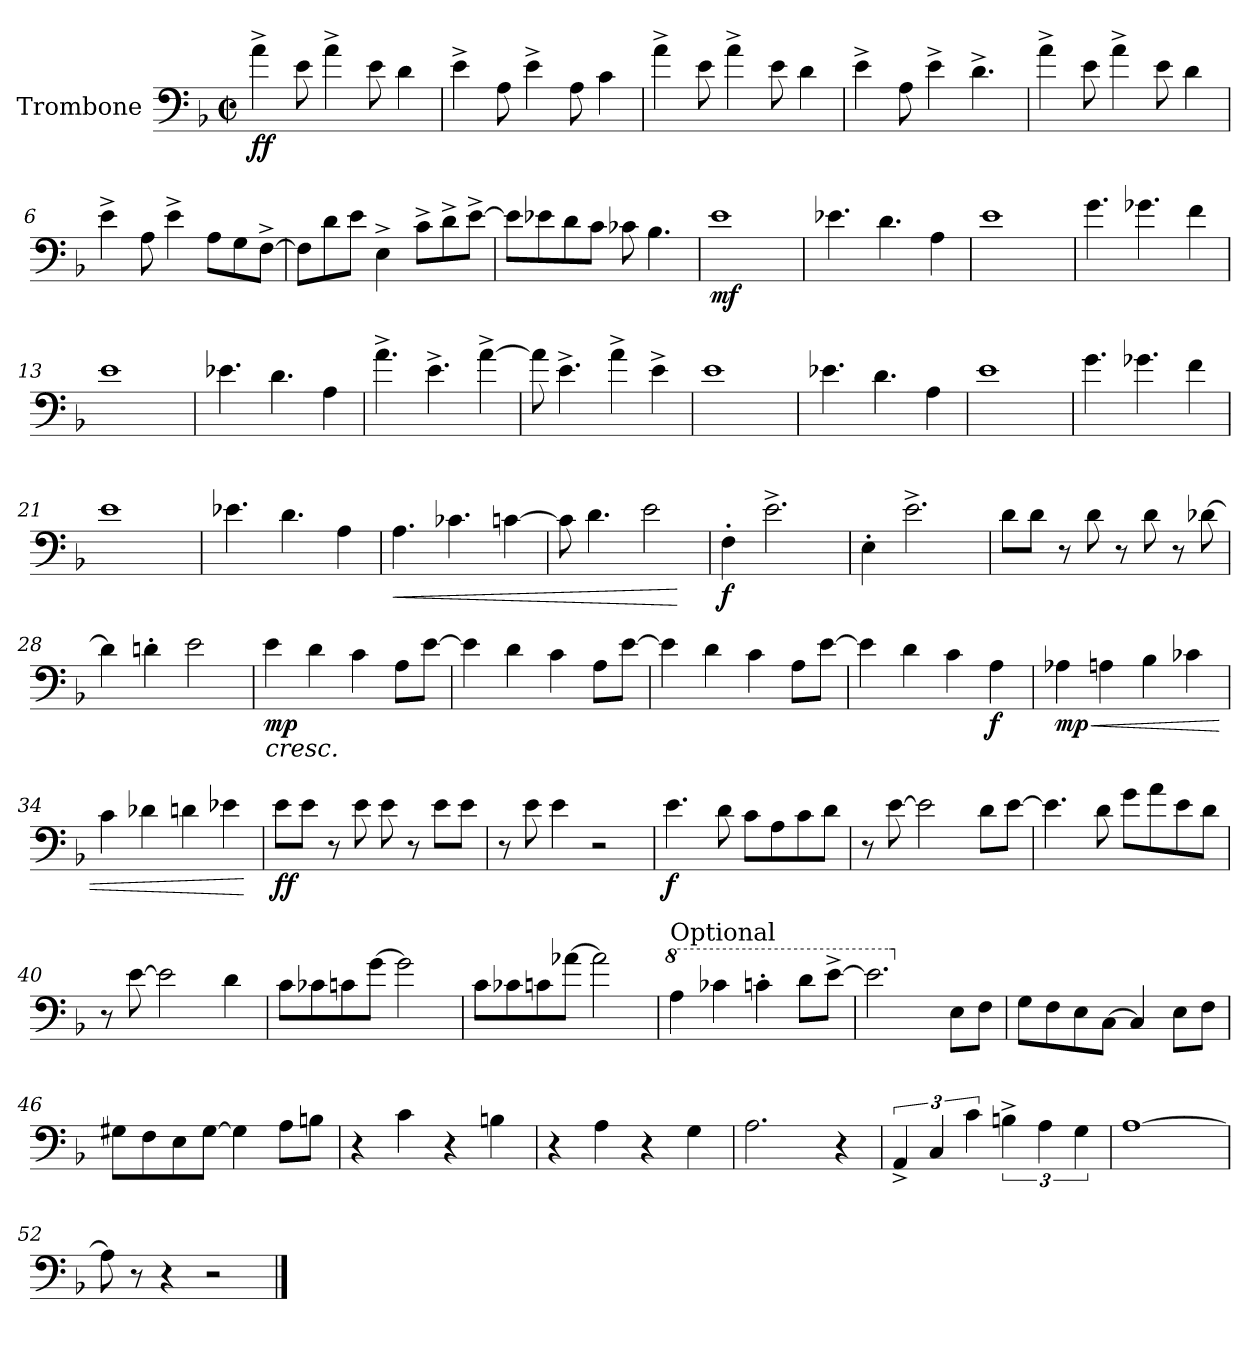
**kern	**dynam
*part1	*part1
*staff1	*staff1
*I"Trombone	*
*I'Tbn.	*
*clefF4	*
*k[b-]	*
*M2/2	*
*met(c|)	*
*MM200	*
=1	=1
!	!LO:DY:b
4a^\	ff
8e\	.
4a^\	.
8e\	.
4d\	.
=2	=2
4e^\	.
8A\	.
4e^\	.
8A\	.
4c\	.
=3	=3
4a^\	.
8e\	.
4a^\	.
8e\	.
4d\	.
=4	=4
4e^\	.
8A\	.
4e^\	.
4.d^\	.
=5	=5
4a^\	.
8e\	.
4a^\	.
8e\	.
4d\	.
=6	=6
4e^\	.
8A\	.
4e^\	.
8A\L	.
8G\	.
[8F^\J	.
!!LO:LB:g=z
=7	=7
8F\L]	.
8d\	.
8e\J	.
4E^\	.
8c^\L	.
8d^\	.
[8e^\J	.
=8	=8
8e\L]	.
8e-X\	.
8d\	.
8c\J	.
8c-X\	.
4.B-\	.
=9	=9
!	!LO:DY:b
1e	mf
=10	=10
4.e-X\	.
4.d\	.
4A\	.
=11	=11
1e	.
=12	=12
4.g\	.
4.g-X\	.
4f\	.
=13	=13
1e	.
=14	=14
4.e-X\	.
4.d\	.
4A\	.
!!LO:LB:g=z
=15	=15
4.a^\	.
4.e^\	.
[4a^\	.
=16	=16
8a\]	.
4.e^\	.
4a^\	.
4e^\	.
=17	=17
1e	.
=18	=18
4.e-X\	.
4.d\	.
4A\	.
=19	=19
1e	.
=20	=20
4.g\	.
4.g-X\	.
4f\	.
=21	=21
1e	.
=22	=22
4.e-X\	.
4.d\	.
4A\	.
=23	=23
!	!LO:HP:b
4.A\	<
4.c-X\	.
[4cn\	.
!!LO:LB:g=z
=24	=24
8c\]	.
4.d\	.
2e\	.
.	[
=25	=25
!	!LO:DY:b
4F'\	f
2.e^\	.
=26	=26
4E'\	.
2.e^\	.
=27	=27
8d\L	.
8d\J	.
8r	.
8d\	.
8r	.
8d\	.
8r	.
[8d-X\	.
=28	=28
4d-\]	.
4dn'\	.
2e\	.
=29	=29
!	!LO:HP:b
!	!LO:DY:n=1:b
4e\	< mp
4d\	.
4c\	.
8A\L	.
[8e\J	.
=30	=30
4e\]	.
4d\	.
4c\	.
8A\L	.
[8e\J	.
=31	=31
4e\]	.
4d\	.
4c\	.
8A\L	.
[8e\J	.
!!LO:LB:g=z
=32	=32
4e\]	.
4d\	.
4c\	.
!	!LO:DY:b
4A\	f
.	[
=33	=33
!	!LO:HP:b
!	!LO:DY:n=1:b
4A-X\	< mp
4An\	.
4B-\	.
4c-X\	.
=34	=34
4c\	.
4d-X\	.
4dn\	.
4e-X\	.
.	[
=35	=35
!	!LO:DY:b
8e\L	ff
8e\J	.
8r	.
8e\	.
8e\	.
8r	.
8e\L	.
8e\J	.
=36	=36
8r	.
8e\	.
4e\	.
2r	.
=37	=37
!	!LO:DY:b
4.e\	f
8d\	.
8c\L	.
8A\	.
8c\	.
8d\J	.
!!LO:LB:g=z
=38	=38
8r	.
[8e\	.
2e\]	.
8d\L	.
[8e\J	.
=39	=39
4.e\]	.
8d\	.
8g\L	.
8a\	.
8e\	.
8d\J	.
=40	=40
8r	.
[8e\	.
2e\]	.
4d\	.
=41	=41
8c\L	.
8c-X\	.
8cn\	.
[8g\J	.
2g\]	.
=42	=42
8c\L	.
8c-X\	.
8cn\	.
[8a-X\J	.
2a-\]	.
=43	=43
*8va	*
!LO:TX:a:t=Optional	!
4a\	.
4cc-X\	.
4ccn'\	.
8dd\L	.
[8ee^\J	.
!!LO:LB:g=z
=44	=44
2.ee\]	.
*X8va	*
8E\L	.
8F\J	.
=45	=45
8G\L	.
8F\	.
8E\	.
[8C\J	.
4C/]	.
8E\L	.
8F\J	.
=46	=46
8G#X\L	.
8F\	.
8E\	.
[8G#\J	.
4G#\]	.
8A\L	.
8Bn\J	.
=47	=47
4r	.
4c\	.
4r	.
4Bn\	.
=48	=48
4r	.
4A\	.
4r	.
4G\	.
=49	=49
2.A\	.
4r	.
=50	=50
6AA^/	.
6C/	.
6c\	.
6Bn^\	.
6A\	.
6G\	.
=51	=51
[1A	.
!!LO:LB:g=z
=52	=52
8A\]	.
8r	.
4r	.
2r	.
==	==
*-	*-
